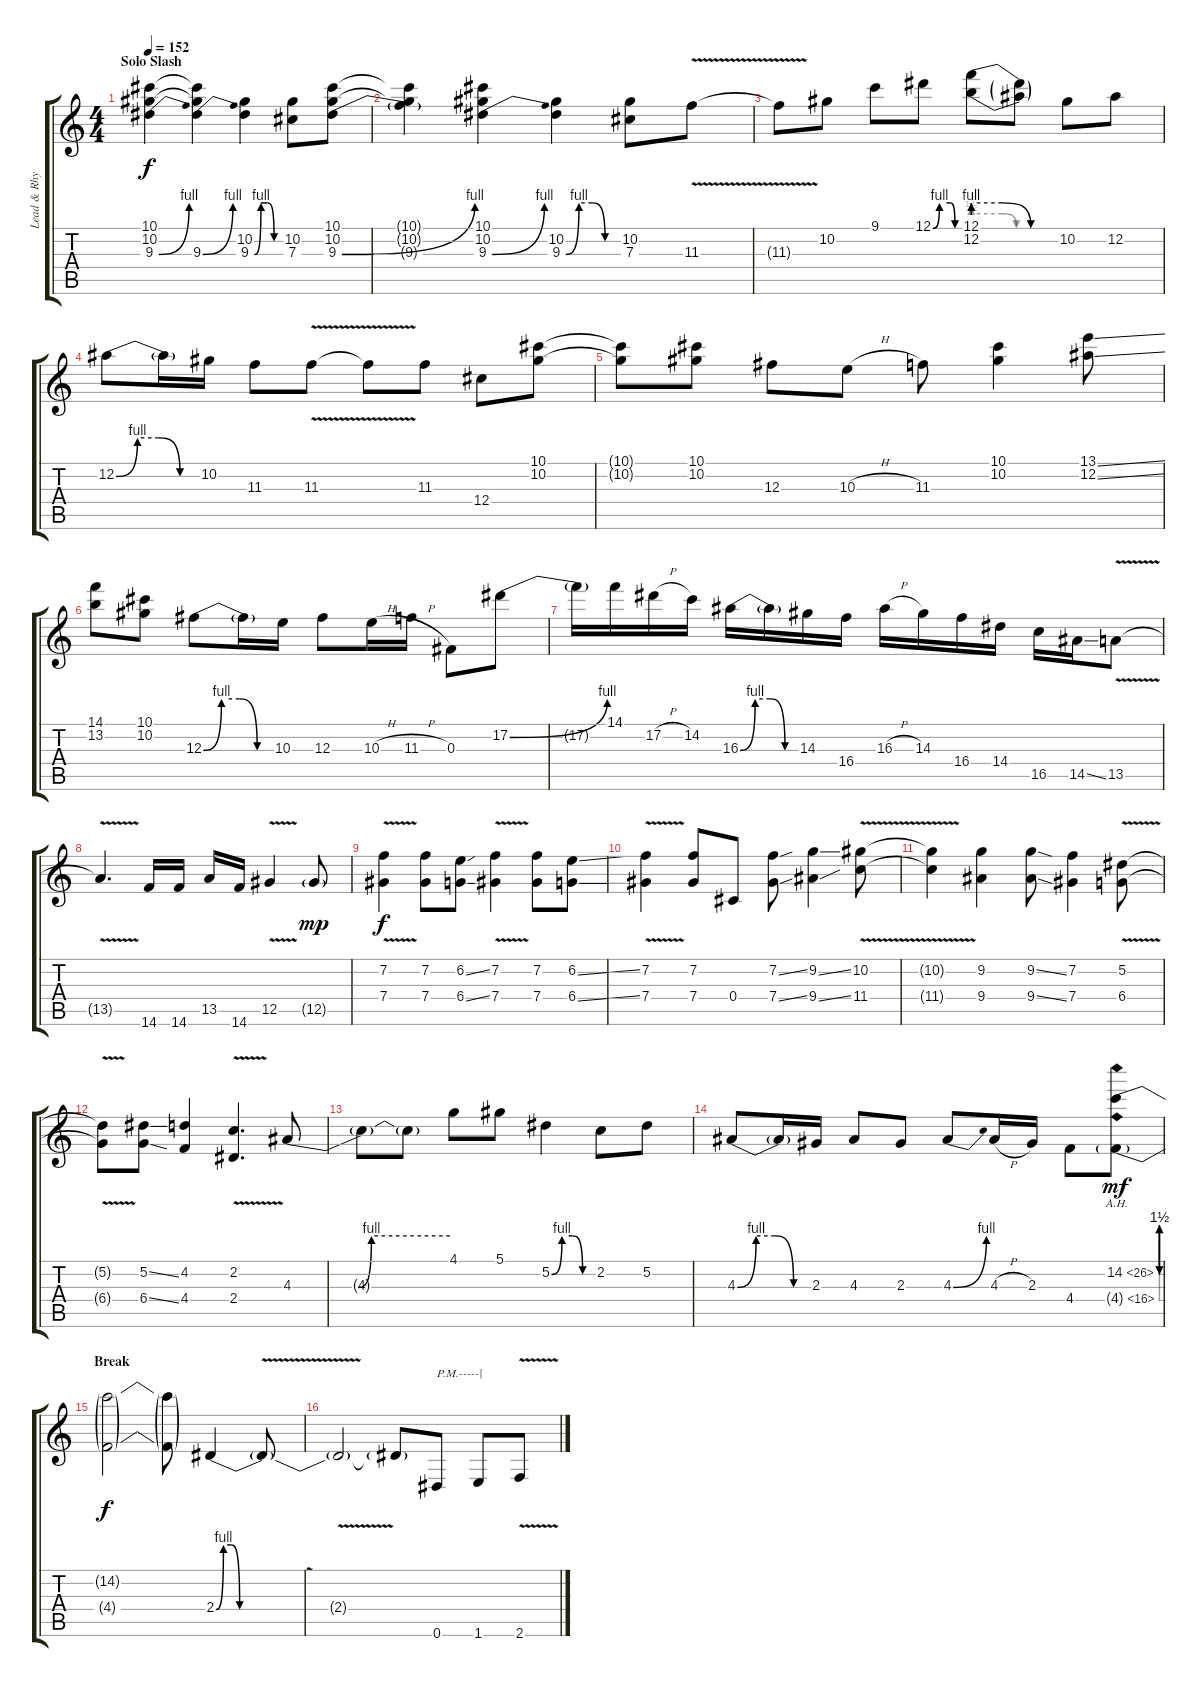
\track ("Lead & Rhythm Guitar - Slash" "Lead & Rhy") {instrument distortionguitar}
\staff {score tabs}
\tuning (Eb4 Bb3 Gb3 Db3 Ab2 Eb2) {hide}
\ts (4 4)
\section ("" "Solo Slash")
\tempo 152
\clef g2
\ks c
(10.1 10.2 9.3{be (bend 0 0 60 4)}).4{dy f volume 14 balance 10} (10.1{t} 10.2{t} 9.3{be (bend 0 0 60 4)}).4 (10.2 9.3{be (custom 0 0 15 4 30 4 45 0 60 0)}).4 (10.2 7.3).8 (10.1 10.2 9.3{be (bend 0 0 60 4)}).8 |
(10.1{t} 10.2{t} 9.3{t}).4 (10.1 10.2 9.3{be (bend 0 0 60 4)}).4 (10.2 9.3{be (custom 0 0 15 4 30 4 45 0 60 0)}).4 (10.2 7.3).8 11.3{v}.8 |
11.3{t}.8 10.2.8 9.1.8 12.1{be (custom 0 0 15 4 39 4 50 0 60 0)}.8 (12.1{be (custom 0 4 20 4 40 0 60 0)} 12.2{be (custom 0 2 20 2 30 0 60 0)}).8 (12.1{t} 12.2{t}).8 10.2.8 12.2.8 |
12.2{be (custom 0 0 15 4 30 4 45 0 60 0)}.8 12.2{t}.16 10.2.16 11.3.8 11.3{v}.8 11.3{t}.8 11.3.8 12.4.8 (10.1 10.2).8 |
(10.1{t} 10.2{t}).8 (10.1 10.2).8 12.3.8 10.3{h}.8 11.3.8 (10.1 10.2).4 (13.1{ss} 12.2{ss}).8 |
(14.1 13.2).8 (10.1 10.2).8 12.3{be (custom 0 0 15 4 30 4 45 0 60 0)}.8 12.3{t}.16 10.3.16 12.3.8 10.3{h}.16 11.3{h}.16 0.3.8 17.2{be (bend 0 0 60 4)}.8 |
17.2{t}.16 14.1.16 17.2{h}.16 14.2.16 16.3{be (custom 0 0 15 4 30 4 45 0 60 0)}.16 16.3{t}.16 14.3.16 16.4.16 16.3{h}.16 14.3.16 16.4.16 14.4.16 16.5.16 14.5{ss}.16 13.5{v}.8 |
13.5{v t}.4{d} 14.6.16 14.6.16 13.5.16 14.6.16 12.5{v}.4 12.5{g}.8{dy mp} |
(7.2{v} 7.4{v}).4{dy f} (7.2 7.4).8 (6.2{ss} 6.4{ss}).8 (7.2{v} 7.4{v}).4 (7.2 7.4).8 (6.2{ss} 6.4{ss}).8 |
(7.2{v} 7.4{v}).4 (7.2 7.4).8 0.4.8 (7.2{ss} 7.4{ss}).8 (9.2{ss} 9.4{ss}).4 (10.2{v} 11.4{v}).8 |
(10.2{v t} 11.4{v t}).4 (9.2 9.4).4 (9.2{ss} 9.4{ss}).8 (7.2 7.4).4 (5.2{v} 6.4{v}).8 |
(5.2{t} 6.4{t}).8 (5.2{ss} 6.4{ss}).8 (4.2 4.4).4 (2.2{v} 2.4{v}).4{d} 4.3{be (custom 0 0 25 0 30 4 60 4)}.8 |
4.3{t}.8 4.3{t}.8 4.1.8 5.1.8 5.2{be (custom 0 0 15 4 30 4 45 0 60 0)}.4 2.2.8 5.2.8 |
4.3{be (custom 0 0 15 4 30 4 45 0 60 0)}.8 4.3{t}.16 2.3.16 4.3.8 2.3.8 4.3{be (bend 0 0 60 4)}.8 4.3{h}.16 2.3.16 4.4.8 (14.2{be (bendrelease 0 0 5 6 40 6 60 0) ah 12} 4.4{be (bendrelease 0 0 5 6 40 6 60 0) ah 12 g}).8{dy mf} |
\section ("" "Break")
(14.2{t} 4.4{t}).2{dy f volume 12 balance 15} (14.2{t} 4.4{t}).8 2.4{be (custom 0 0 5 4 10 4 16 0 60 0)}.4 2.4{v t}.8 |
2.4{t}.2 2.4{t}.8 0.6.8{txt "P.M.-----|"} 1.6.8 2.6{v}.8
